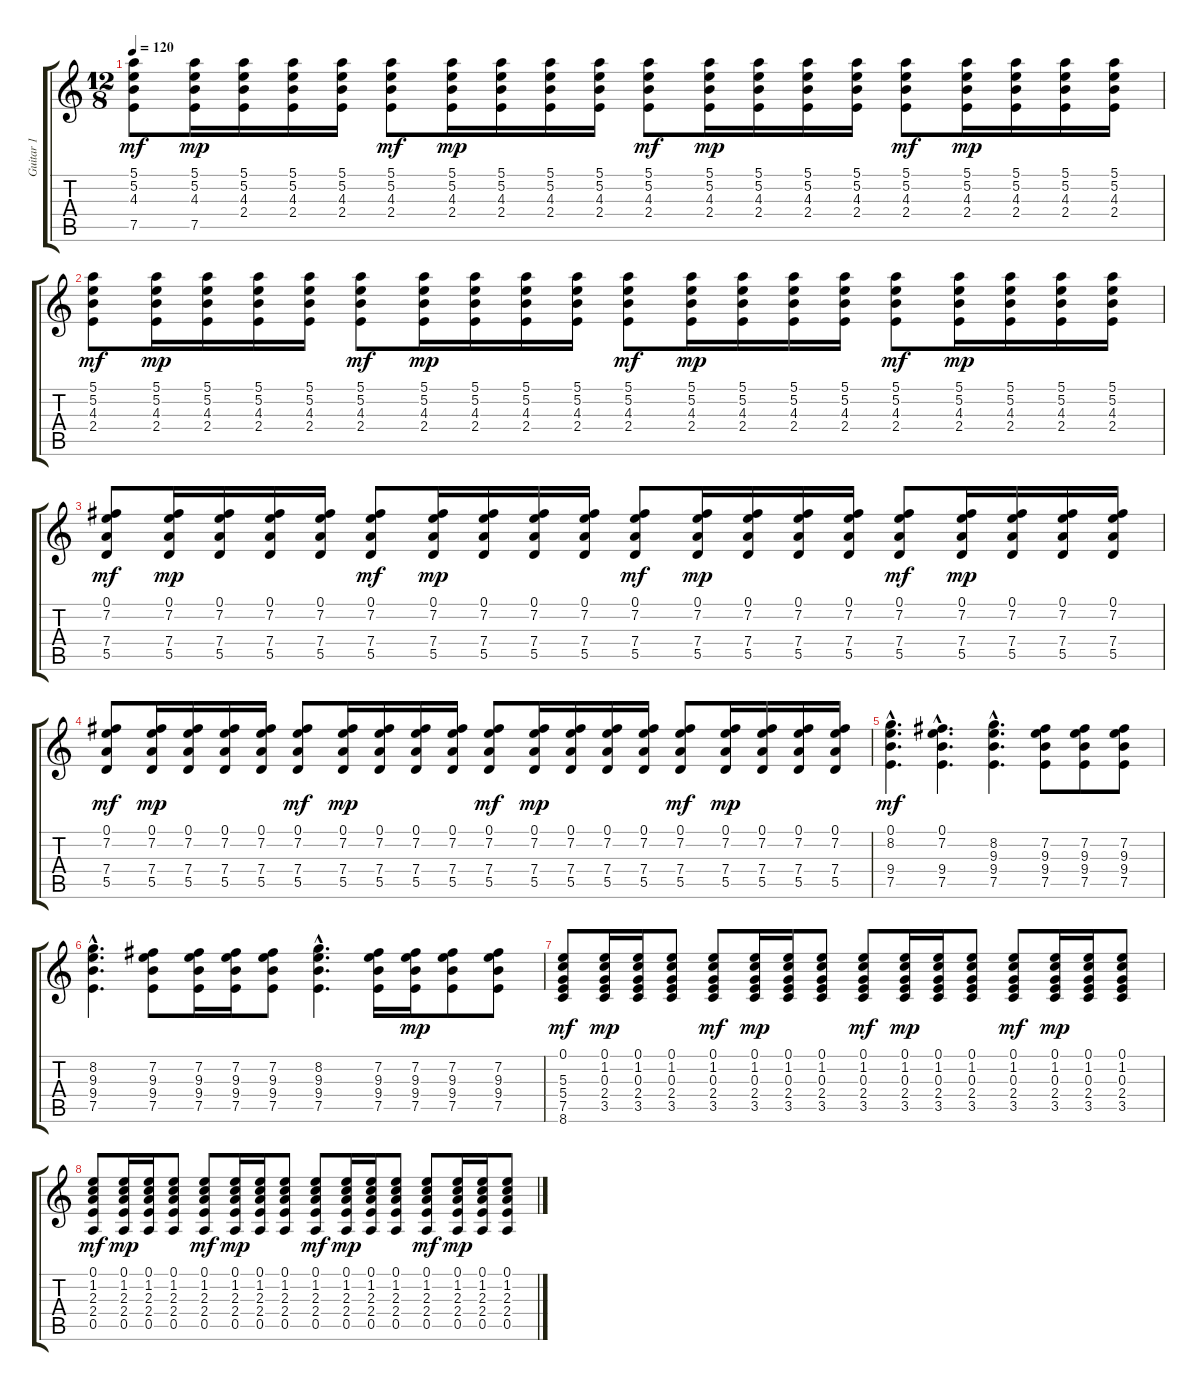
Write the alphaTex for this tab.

\track ("Guitar 1" "Guitar 1") {instrument acousticguitarsteel}
\staff {score tabs}
\tuning (E4 B3 G3 D3 A2 E2) {hide}
\ts (12 8)
\tempo 120
\clef g2
\ks c
(5.1 5.2 4.3 7.5).8{dy mf} (5.1 5.2 4.3 7.5).16{dy mp} (5.1 5.2 4.3 2.4).16 (5.1 5.2 4.3 2.4).16 (5.1 5.2 4.3 2.4).16 (5.1 5.2 4.3 2.4).8{dy mf} (5.1 5.2 4.3 2.4).16{dy mp} (5.1 5.2 4.3 2.4).16 (5.1 5.2 4.3 2.4).16 (5.1 5.2 4.3 2.4).16 (5.1 5.2 4.3 2.4).8{dy mf} (5.1 5.2 4.3 2.4).16{dy mp} (5.1 5.2 4.3 2.4).16 (5.1 5.2 4.3 2.4).16 (5.1 5.2 4.3 2.4).16 (5.1 5.2 4.3 2.4).8{dy mf} (5.1 5.2 4.3 2.4).16{dy mp} (5.1 5.2 4.3 2.4).16 (5.1 5.2 4.3 2.4).16 (5.1 5.2 4.3 2.4).16 |
(5.1 5.2 4.3 2.4).8{dy mf} (5.1 5.2 4.3 2.4).16{dy mp} (5.1 5.2 4.3 2.4).16 (5.1 5.2 4.3 2.4).16 (5.1 5.2 4.3 2.4).16 (5.1 5.2 4.3 2.4).8{dy mf} (5.1 5.2 4.3 2.4).16{dy mp} (5.1 5.2 4.3 2.4).16 (5.1 5.2 4.3 2.4).16 (5.1 5.2 4.3 2.4).16 (5.1 5.2 4.3 2.4).8{dy mf} (5.1 5.2 4.3 2.4).16{dy mp} (5.1 5.2 4.3 2.4).16 (5.1 5.2 4.3 2.4).16 (5.1 5.2 4.3 2.4).16 (5.1 5.2 4.3 2.4).8{dy mf} (5.1 5.2 4.3 2.4).16{dy mp} (5.1 5.2 4.3 2.4).16 (5.1 5.2 4.3 2.4).16 (5.1 5.2 4.3 2.4).16 |
(0.1 7.2 7.4 5.5).8{dy mf} (0.1 7.2 7.4 5.5).16{dy mp} (0.1 7.2 7.4 5.5).16 (0.1 7.2 7.4 5.5).16 (0.1 7.2 7.4 5.5).16 (0.1 7.2 7.4 5.5).8{dy mf} (0.1 7.2 7.4 5.5).16{dy mp} (0.1 7.2 7.4 5.5).16 (0.1 7.2 7.4 5.5).16 (0.1 7.2 7.4 5.5).16 (0.1 7.2 7.4 5.5).8{dy mf} (0.1 7.2 7.4 5.5).16{dy mp} (0.1 7.2 7.4 5.5).16 (0.1 7.2 7.4 5.5).16 (0.1 7.2 7.4 5.5).16 (0.1 7.2 7.4 5.5).8{dy mf} (0.1 7.2 7.4 5.5).16{dy mp} (0.1 7.2 7.4 5.5).16 (0.1 7.2 7.4 5.5).16 (0.1 7.2 7.4 5.5).16 |
(0.1 7.2 7.4 5.5).8{dy mf} (0.1 7.2 7.4 5.5).16{dy mp} (0.1 7.2 7.4 5.5).16 (0.1 7.2 7.4 5.5).16 (0.1 7.2 7.4 5.5).16 (0.1 7.2 7.4 5.5).8{dy mf} (0.1 7.2 7.4 5.5).16{dy mp} (0.1 7.2 7.4 5.5).16 (0.1 7.2 7.4 5.5).16 (0.1 7.2 7.4 5.5).16 (0.1 7.2 7.4 5.5).8{dy mf} (0.1 7.2 7.4 5.5).16{dy mp} (0.1 7.2 7.4 5.5).16 (0.1 7.2 7.4 5.5).16 (0.1 7.2 7.4 5.5).16 (0.1 7.2 7.4 5.5).8{dy mf} (0.1 7.2 7.4 5.5).16{dy mp} (0.1 7.2 7.4 5.5).16 (0.1 7.2 7.4 5.5).16 (0.1 7.2 7.4 5.5).16 |
(0.1{hac} 8.2{hac} 9.4{hac} 7.5{hac}).4{d dy mf} (0.1{hac} 7.2{hac} 9.4{hac} 7.5{hac}).4{d} (8.2{hac} 9.3{hac} 9.4{hac} 7.5{hac}).4{d} (7.2 9.3 9.4 7.5).8 (7.2 9.3 9.4 7.5).8 (7.2 9.3 9.4 7.5).8 |
(8.2{hac} 9.3{hac} 9.4{hac} 7.5{hac}).4{d} (7.2 9.3 9.4 7.5).8 (7.2 9.3 9.4 7.5).16 (7.2 9.3 9.4 7.5).16 (7.2 9.3 9.4 7.5).8 (8.2{hac} 9.3{hac} 9.4{hac} 7.5{hac}).4{d} (7.2 9.3 9.4 7.5).16 (7.2 9.3 9.4 7.5).16{dy mp} (7.2 9.3 9.4 7.5).8 (7.2 9.3 9.4 7.5).8 |
(0.1 5.3 5.4 7.5 8.6).8{dy mf} (0.1 1.2 0.3 2.4 3.5).16{dy mp} (0.1 1.2 0.3 2.4 3.5).16 (0.1 1.2 0.3 2.4 3.5).8 (0.1 1.2 0.3 2.4 3.5).8{dy mf} (0.1 1.2 0.3 2.4 3.5).16{dy mp} (0.1 1.2 0.3 2.4 3.5).16 (0.1 1.2 0.3 2.4 3.5).8 (0.1 1.2 0.3 2.4 3.5).8{dy mf} (0.1 1.2 0.3 2.4 3.5).16{dy mp} (0.1 1.2 0.3 2.4 3.5).16 (0.1 1.2 0.3 2.4 3.5).8 (0.1 1.2 0.3 2.4 3.5).8{dy mf} (0.1 1.2 0.3 2.4 3.5).16{dy mp} (0.1 1.2 0.3 2.4 3.5).16 (0.1 1.2 0.3 2.4 3.5).8 |
(0.1 1.2 2.3 2.4 0.5).8{dy mf} (0.1 1.2 2.3 2.4 0.5).16{dy mp} (0.1 1.2 2.3 2.4 0.5).16 (0.1 1.2 2.3 2.4 0.5).8 (0.1 1.2 2.3 2.4 0.5).8{dy mf} (0.1 1.2 2.3 2.4 0.5).16{dy mp} (0.1 1.2 2.3 2.4 0.5).16 (0.1 1.2 2.3 2.4 0.5).8 (0.1 1.2 2.3 2.4 0.5).8{dy mf} (0.1 1.2 2.3 2.4 0.5).16{dy mp} (0.1 1.2 2.3 2.4 0.5).16 (0.1 1.2 2.3 2.4 0.5).8 (0.1 1.2 2.3 2.4 0.5).8{dy mf} (0.1 1.2 2.3 2.4 0.5).16{dy mp} (0.1 1.2 2.3 2.4 0.5).16 (0.1 1.2 2.3 2.4 0.5).8
